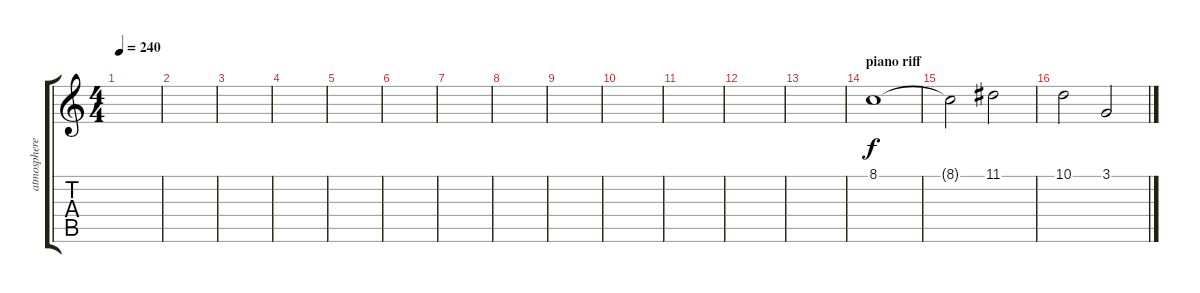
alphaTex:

\track ("atmosphere(alex stariopoli)" "atmosphere") {instrument stringensemble2}
\staff {score tabs}
\tuning (E4 B3 G3 D3 A2 E2) {hide}
\ts (4 4)
\tempo 240
\clef g2
\ks c
|
|
|
|
|
|
|
|
|
|
|
|
|
\section ("" "piano riff")
8.1.1 |
8.1{t}.2 11.1.2 |
10.1.2 3.1.2
